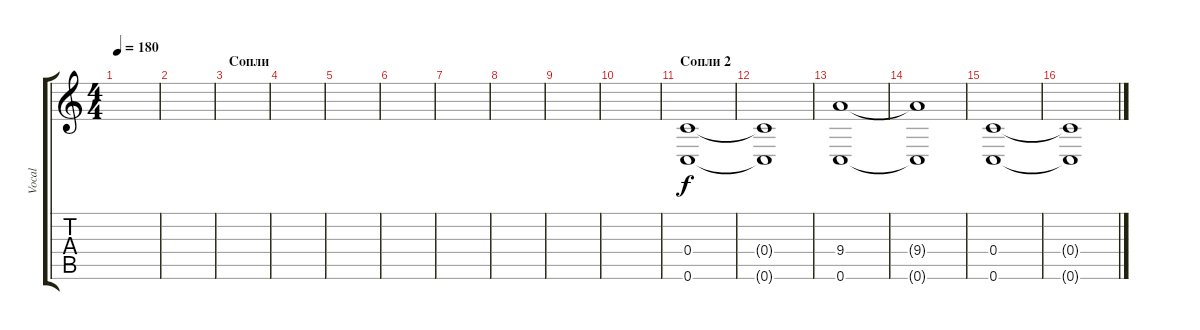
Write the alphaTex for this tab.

\track ("Vocal" "Vocal") {instrument viola}
\staff {score tabs}
\tuning (D5 A4 F4 C4 G3 C3) {hide}
\ts (4 4)
\tempo 180
\clef g2
\ks c
|
|
\section ("" "Сопли")
|
|
|
|
|
|
|
|
\section ("" "Сопли 2")
(0.4 0.6).1 |
(0.4{t} 0.6{t}).1 |
(9.4 0.6).1 |
(9.4{t} 0.6{t}).1 |
(0.4 0.6).1 |
(0.4{t} 0.6{t}).1
